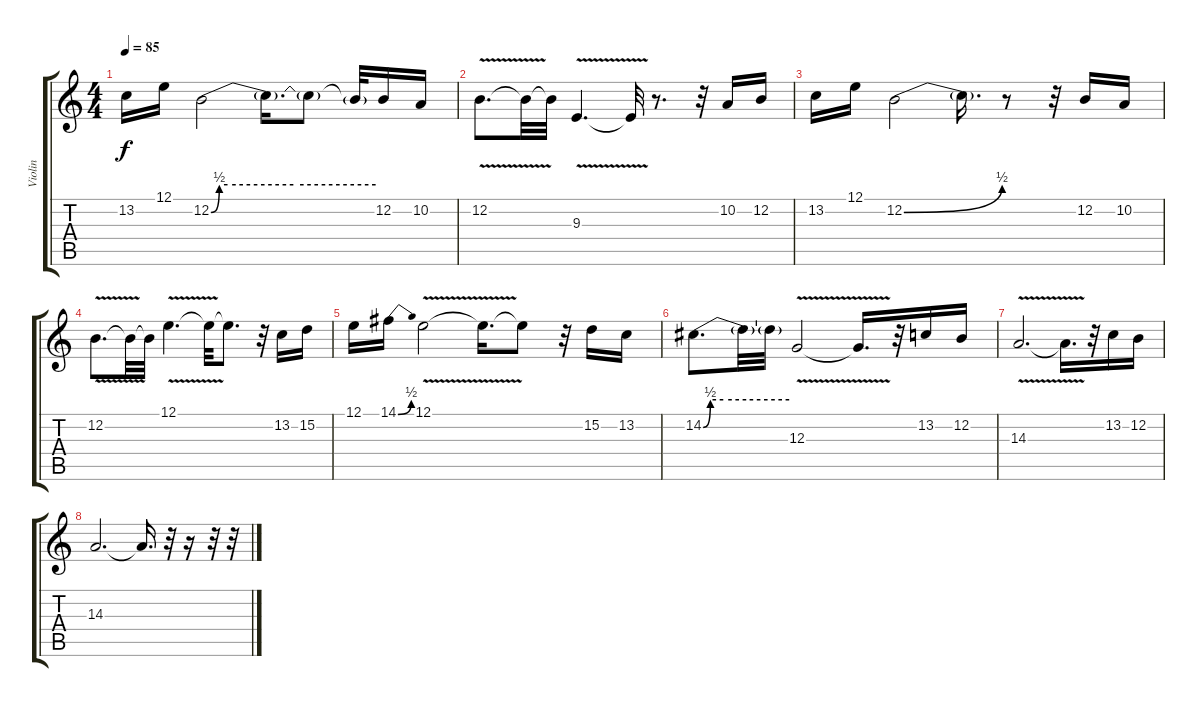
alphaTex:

\track ("Violin" "Violin") {instrument violin}
\staff {score tabs}
\tuning (E4 B3 G3 D3 A2 E2) {hide}
\ts (4 4)
\tempo 85
\clef g2
\ks c
13.2.16{dy f} 12.1.16 12.2{be (custom 0 0 3 2 6 2 30 2 60 2)}.2 12.2{t}.16{d} 12.2{t}.8 12.2{t}.32 12.2.16 10.2.16 |
12.2{v}.8{d} 12.2{t}.32 12.2{t}.32 9.3{v}.4{d} 9.3{t}.32 r.8{d} r.32 10.2.16 12.2.16 |
13.2.16 12.1.16 12.2{be (bend 0 0 60 2)}.2 12.2{t}.16{d} r.8 r.32 12.2.16 10.2.16 |
12.2{v}.8{d} 12.2{t}.32 12.2{t}.32 12.1{v}.4{d} 12.1{t}.32 12.1{t}.8{d} r.32 13.2.16 15.2.16 |
12.1.16 14.1{be (bend 0 0 60 2)}.16 12.1{v}.2 12.1{t}.16{d} 12.1{t}.8 r.32 15.2.16 13.2.16 |
14.2{be (custom 0 0 5 2 14 2 30 2 60 2)}.8{d} 14.2{t}.32 14.2{t}.32 12.3{v}.2 12.3{t}.16{d} r.32 13.2.16 12.2.16 |
14.3{v}.2{d} 14.3{t}.16{d} r.32 13.2.16 12.2.16 |
14.3.2{d} 14.3{t}.16{d} r.32 r.16 r.32 r.32
